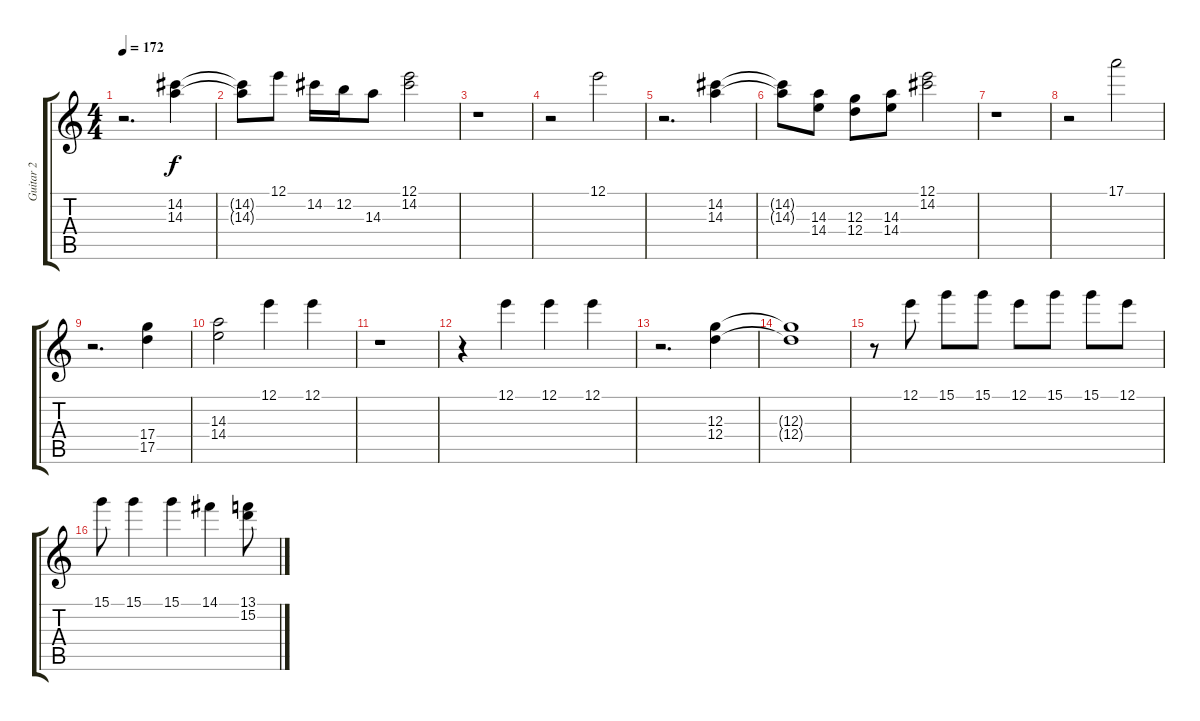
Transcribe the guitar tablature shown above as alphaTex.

\track ("Guitar 2" "Guitar 2") {instrument overdrivenguitar}
\staff {score tabs}
\tuning (E4 B3 G3 D3 A2 E2) {hide}
\ts (4 4)
\tempo 172
\clef g2
\ks c
r.2{d dy f} (14.2 14.3).4 |
(14.2{t} 14.3{t}).8 12.1.8 14.2.16 12.2.16 14.3.8 (12.1 14.2).2 |
r.1 |
r.2 12.1.2 |
r.2{d} (14.2 14.3).4 |
(14.2{t} 14.3{t}).8 (14.3 14.4).8 (12.3 12.4).8 (14.3 14.4).8 (12.1 14.2).2 |
r.1 |
r.2 17.1.2 |
r.2{d} (17.4 17.5).4 |
(14.3 14.4).2 12.1.4 12.1.4 |
r.1 |
r.4 12.1.4 12.1.4 12.1.4 |
r.2{d} (12.3 12.4).4 |
(12.3{t} 12.4{t}).1 |
r.8 12.1.8 15.1.8 15.1.8 12.1.8 15.1.8 15.1.8 12.1.8 |
15.1.8 15.1.4 15.1.4 14.1.4 (13.1 15.2).8
